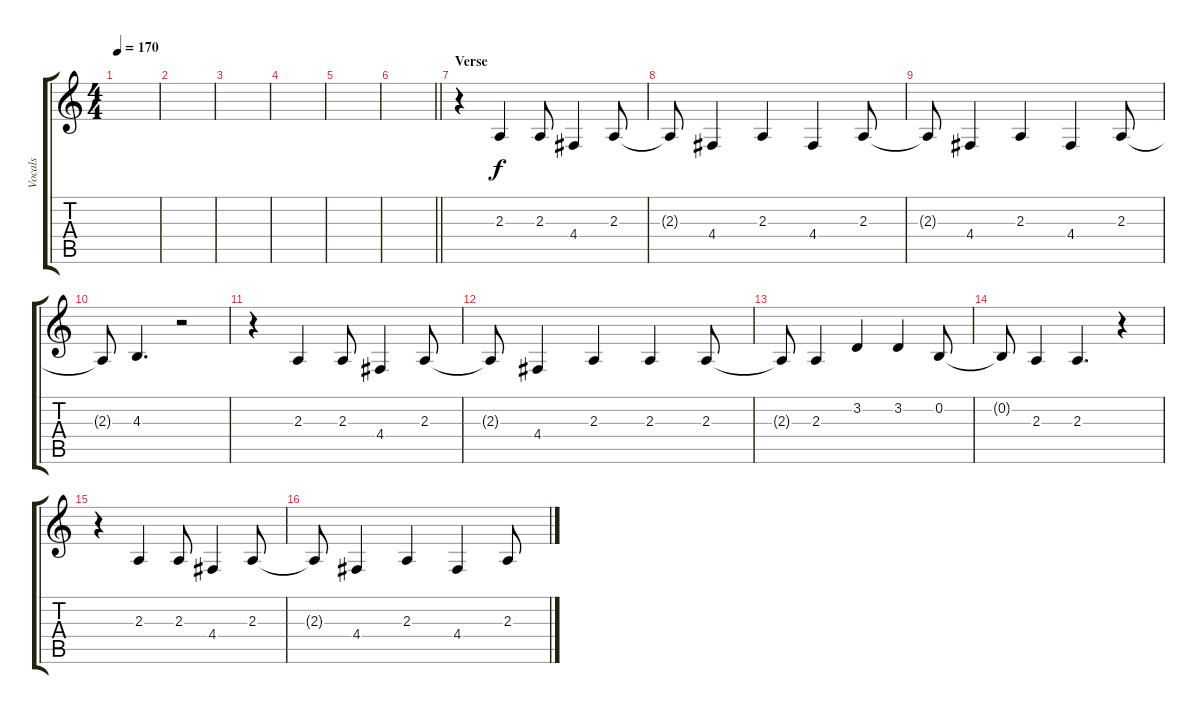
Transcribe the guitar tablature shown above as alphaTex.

\track ("Vocals" "Vocals") {instrument altosax}
\staff {score tabs}
\tuning (E4 B3 G3 D3 A2 E2) {hide}
\ts (4 4)
\tempo 170
\clef g2
\ks c
|
|
|
|
|
\barLineRight lightlight
|
\section ("" "Verse")
r.4 2.3.4 2.3.8 4.4.4 2.3.8 |
2.3{t}.8 4.4.4 2.3.4 4.4.4 2.3.8 |
2.3{t}.8 4.4.4 2.3.4 4.4.4 2.3.8 |
2.3{t}.8 4.3.4{d} r.2 |
r.4 2.3.4 2.3.8 4.4.4 2.3.8 |
2.3{t}.8 4.4.4 2.3.4 2.3.4 2.3.8 |
2.3{t}.8 2.3.4 3.2.4 3.2.4 0.2.8 |
0.2{t}.8 2.3.4 2.3.4{d} r.4 |
r.4 2.3.4 2.3.8 4.4.4 2.3.8 |
2.3{t}.8 4.4.4 2.3.4 4.4.4 2.3.8
